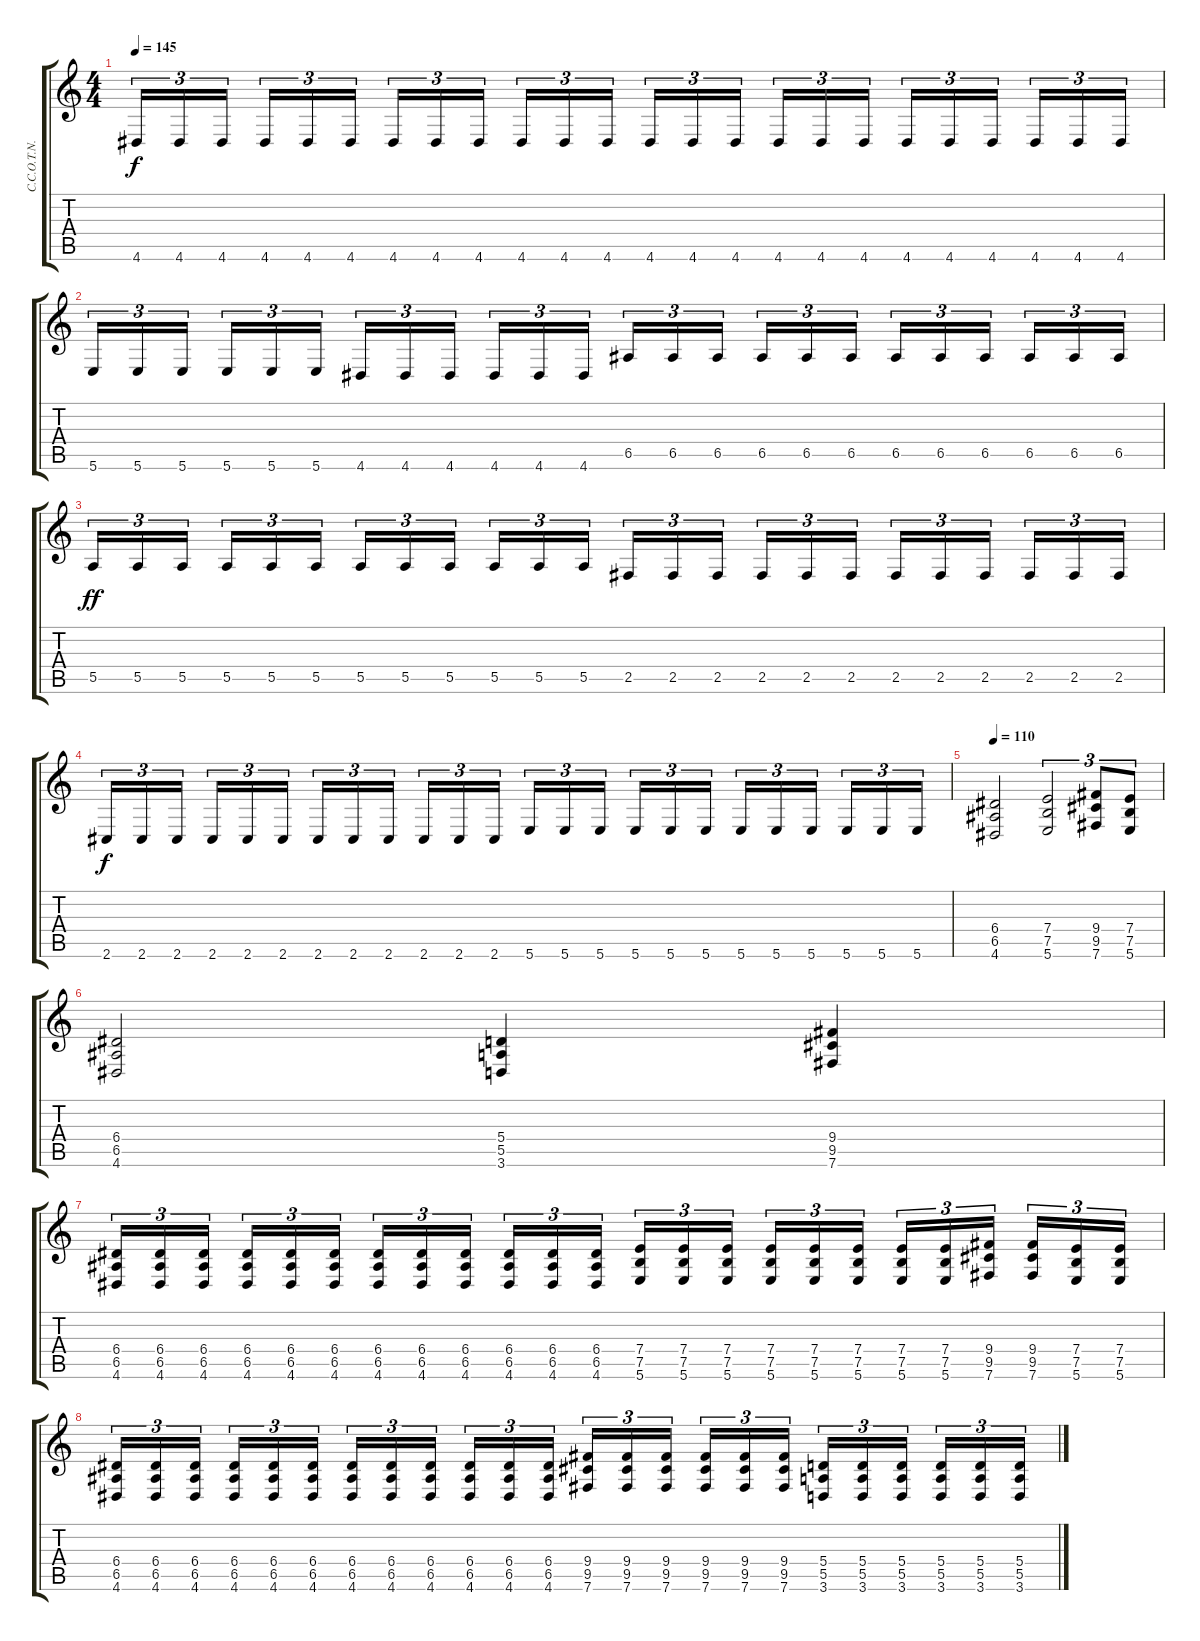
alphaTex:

\track ("C.C.O.T.N." "C.C.O.T.N.") {instrument overdrivenguitar}
\staff {score tabs}
\tuning (B3 Gb3 D3 A2 E2 B1) {hide}
\ts (4 4)
\tempo 145
\clef g2
\ks c
4.6.16{tu (3 2) dy f} 4.6.16{tu (3 2)} 4.6.16{tu (3 2) beam splitsecondary} 4.6.16{tu (3 2)} 4.6.16{tu (3 2)} 4.6.16{tu (3 2)} 4.6.16{tu (3 2)} 4.6.16{tu (3 2)} 4.6.16{tu (3 2) beam splitsecondary} 4.6.16{tu (3 2)} 4.6.16{tu (3 2)} 4.6.16{tu (3 2)} 4.6.16{tu (3 2)} 4.6.16{tu (3 2)} 4.6.16{tu (3 2) beam splitsecondary} 4.6.16{tu (3 2)} 4.6.16{tu (3 2)} 4.6.16{tu (3 2)} 4.6.16{tu (3 2)} 4.6.16{tu (3 2)} 4.6.16{tu (3 2) beam splitsecondary} 4.6.16{tu (3 2)} 4.6.16{tu (3 2)} 4.6.16{tu (3 2)} |
5.6.16{tu (3 2)} 5.6.16{tu (3 2)} 5.6.16{tu (3 2) beam splitsecondary} 5.6.16{tu (3 2)} 5.6.16{tu (3 2)} 5.6.16{tu (3 2)} 4.6.16{tu (3 2)} 4.6.16{tu (3 2)} 4.6.16{tu (3 2) beam splitsecondary} 4.6.16{tu (3 2)} 4.6.16{tu (3 2)} 4.6.16{tu (3 2)} 6.5.16{tu (3 2)} 6.5.16{tu (3 2)} 6.5.16{tu (3 2) beam splitsecondary} 6.5.16{tu (3 2)} 6.5.16{tu (3 2)} 6.5.16{tu (3 2)} 6.5.16{tu (3 2)} 6.5.16{tu (3 2)} 6.5.16{tu (3 2) beam splitsecondary} 6.5.16{tu (3 2)} 6.5.16{tu (3 2)} 6.5.16{tu (3 2)} |
5.5.16{tu (3 2) dy ff} 5.5.16{tu (3 2)} 5.5.16{tu (3 2) beam splitsecondary} 5.5.16{tu (3 2)} 5.5.16{tu (3 2)} 5.5.16{tu (3 2)} 5.5.16{tu (3 2)} 5.5.16{tu (3 2)} 5.5.16{tu (3 2) beam splitsecondary} 5.5.16{tu (3 2)} 5.5.16{tu (3 2)} 5.5.16{tu (3 2)} 2.5.16{tu (3 2)} 2.5.16{tu (3 2)} 2.5.16{tu (3 2) beam splitsecondary} 2.5.16{tu (3 2)} 2.5.16{tu (3 2)} 2.5.16{tu (3 2)} 2.5.16{tu (3 2)} 2.5.16{tu (3 2)} 2.5.16{tu (3 2) beam splitsecondary} 2.5.16{tu (3 2)} 2.5.16{tu (3 2)} 2.5.16{tu (3 2)} |
2.6.16{tu (3 2) dy f} 2.6.16{tu (3 2)} 2.6.16{tu (3 2) beam splitsecondary} 2.6.16{tu (3 2)} 2.6.16{tu (3 2)} 2.6.16{tu (3 2)} 2.6.16{tu (3 2)} 2.6.16{tu (3 2)} 2.6.16{tu (3 2) beam splitsecondary} 2.6.16{tu (3 2)} 2.6.16{tu (3 2)} 2.6.16{tu (3 2)} 5.6.16{tu (3 2)} 5.6.16{tu (3 2)} 5.6.16{tu (3 2) beam splitsecondary} 5.6.16{tu (3 2)} 5.6.16{tu (3 2)} 5.6.16{tu (3 2)} 5.6.16{tu (3 2)} 5.6.16{tu (3 2)} 5.6.16{tu (3 2) beam splitsecondary} 5.6.16{tu (3 2)} 5.6.16{tu (3 2)} 5.6.16{tu (3 2)} |
\tempo 110
(6.4 6.5 4.6).2 (7.4 7.5 5.6).2{tu (3 2)} (9.4 9.5 7.6).8{tu (3 2)} (7.4 7.5 5.6).8{tu (3 2)} |
(6.4 6.5 4.6).2 (5.4 5.5 3.6).4 (9.4 9.5 7.6).4 |
(6.4 6.5 4.6).16{tu (3 2)} (6.4 6.5 4.6).16{tu (3 2)} (6.4 6.5 4.6).16{tu (3 2) beam splitsecondary} (6.4 6.5 4.6).16{tu (3 2)} (6.4 6.5 4.6).16{tu (3 2)} (6.4 6.5 4.6).16{tu (3 2)} (6.4 6.5 4.6).16{tu (3 2)} (6.4 6.5 4.6).16{tu (3 2)} (6.4 6.5 4.6).16{tu (3 2) beam splitsecondary} (6.4 6.5 4.6).16{tu (3 2)} (6.4 6.5 4.6).16{tu (3 2)} (6.4 6.5 4.6).16{tu (3 2)} (7.4 7.5 5.6).16{tu (3 2)} (7.4 7.5 5.6).16{tu (3 2)} (7.4 7.5 5.6).16{tu (3 2) beam splitsecondary} (7.4 7.5 5.6).16{tu (3 2)} (7.4 7.5 5.6).16{tu (3 2)} (7.4 7.5 5.6).16{tu (3 2)} (7.4 7.5 5.6).16{tu (3 2)} (7.4 7.5 5.6).16{tu (3 2)} (9.4 9.5 7.6).16{tu (3 2) beam splitsecondary} (9.4 9.5 7.6).16{tu (3 2)} (7.4 7.5 5.6).16{tu (3 2)} (7.4 7.5 5.6).16{tu (3 2)} |
(6.4 6.5 4.6).16{tu (3 2)} (6.4 6.5 4.6).16{tu (3 2)} (6.4 6.5 4.6).16{tu (3 2) beam splitsecondary} (6.4 6.5 4.6).16{tu (3 2)} (6.4 6.5 4.6).16{tu (3 2)} (6.4 6.5 4.6).16{tu (3 2)} (6.4 6.5 4.6).16{tu (3 2)} (6.4 6.5 4.6).16{tu (3 2)} (6.4 6.5 4.6).16{tu (3 2) beam splitsecondary} (6.4 6.5 4.6).16{tu (3 2)} (6.4 6.5 4.6).16{tu (3 2)} (6.4 6.5 4.6).16{tu (3 2)} (9.4 9.5 7.6).16{tu (3 2)} (9.4 9.5 7.6).16{tu (3 2)} (9.4 9.5 7.6).16{tu (3 2) beam splitsecondary} (9.4 9.5 7.6).16{tu (3 2)} (9.4 9.5 7.6).16{tu (3 2)} (9.4 9.5 7.6).16{tu (3 2)} (5.4 5.5 3.6).16{tu (3 2)} (5.4 5.5 3.6).16{tu (3 2)} (5.4 5.5 3.6).16{tu (3 2) beam splitsecondary} (5.4 5.5 3.6).16{tu (3 2)} (5.4 5.5 3.6).16{tu (3 2)} (5.4 5.5 3.6).16{tu (3 2)}
